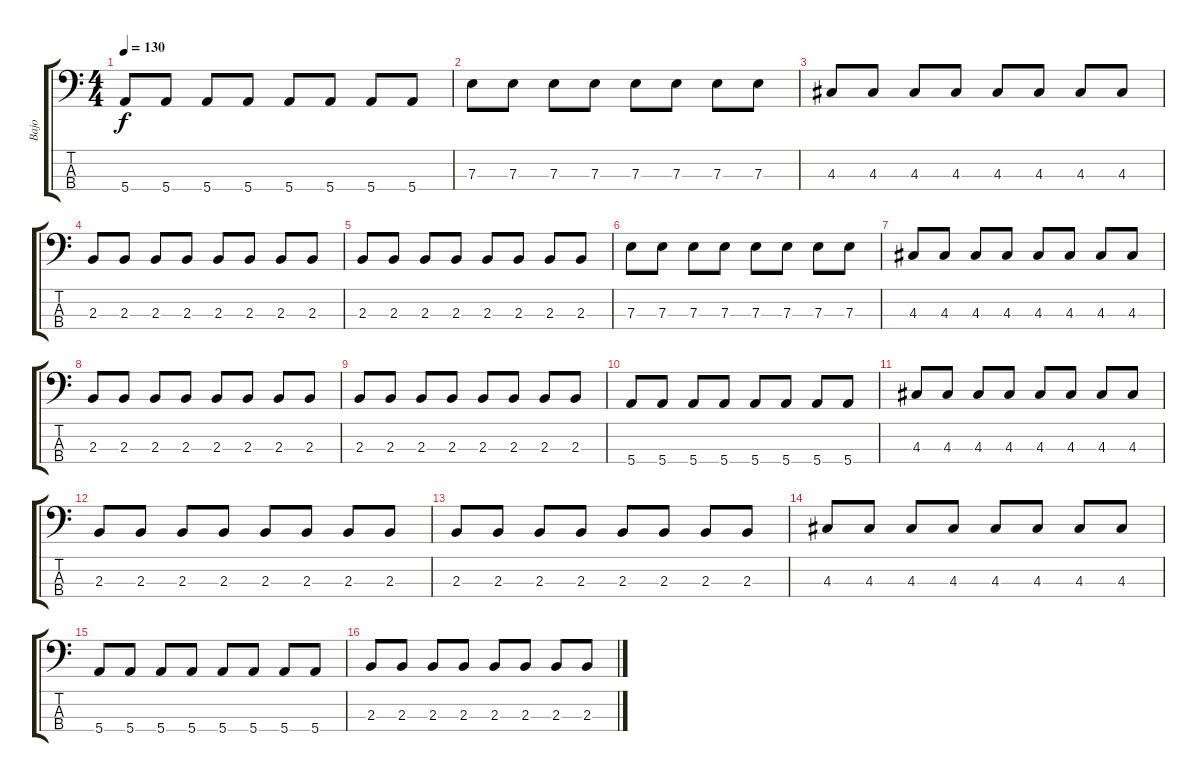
\track ("Bajo" "Bajo") {instrument electricbasspick}
\staff {score tabs}
\tuning (G2 D2 A1 E1) {hide}
\ts (4 4)
\tempo 130
\clef f4
\ks c
5.4.8{dy f} 5.4.8 5.4.8 5.4.8 5.4.8 5.4.8 5.4.8 5.4.8 |
7.3.8 7.3.8 7.3.8 7.3.8 7.3.8 7.3.8 7.3.8 7.3.8 |
4.3.8 4.3.8 4.3.8 4.3.8 4.3.8 4.3.8 4.3.8 4.3.8 |
2.3.8 2.3.8 2.3.8 2.3.8 2.3.8 2.3.8 2.3.8 2.3.8 |
2.3.8 2.3.8 2.3.8 2.3.8 2.3.8 2.3.8 2.3.8 2.3.8 |
7.3.8 7.3.8 7.3.8 7.3.8 7.3.8 7.3.8 7.3.8 7.3.8 |
4.3.8 4.3.8 4.3.8 4.3.8 4.3.8 4.3.8 4.3.8 4.3.8 |
2.3.8 2.3.8 2.3.8 2.3.8 2.3.8 2.3.8 2.3.8 2.3.8 |
2.3.8 2.3.8 2.3.8 2.3.8 2.3.8 2.3.8 2.3.8 2.3.8 |
5.4.8 5.4.8 5.4.8 5.4.8 5.4.8 5.4.8 5.4.8 5.4.8 |
4.3.8 4.3.8 4.3.8 4.3.8 4.3.8 4.3.8 4.3.8 4.3.8 |
2.3.8 2.3.8 2.3.8 2.3.8 2.3.8 2.3.8 2.3.8 2.3.8 |
2.3.8 2.3.8 2.3.8 2.3.8 2.3.8 2.3.8 2.3.8 2.3.8 |
4.3.8 4.3.8 4.3.8 4.3.8 4.3.8 4.3.8 4.3.8 4.3.8 |
5.4.8 5.4.8 5.4.8 5.4.8 5.4.8 5.4.8 5.4.8 5.4.8 |
2.3.8 2.3.8 2.3.8 2.3.8 2.3.8 2.3.8 2.3.8 2.3.8
